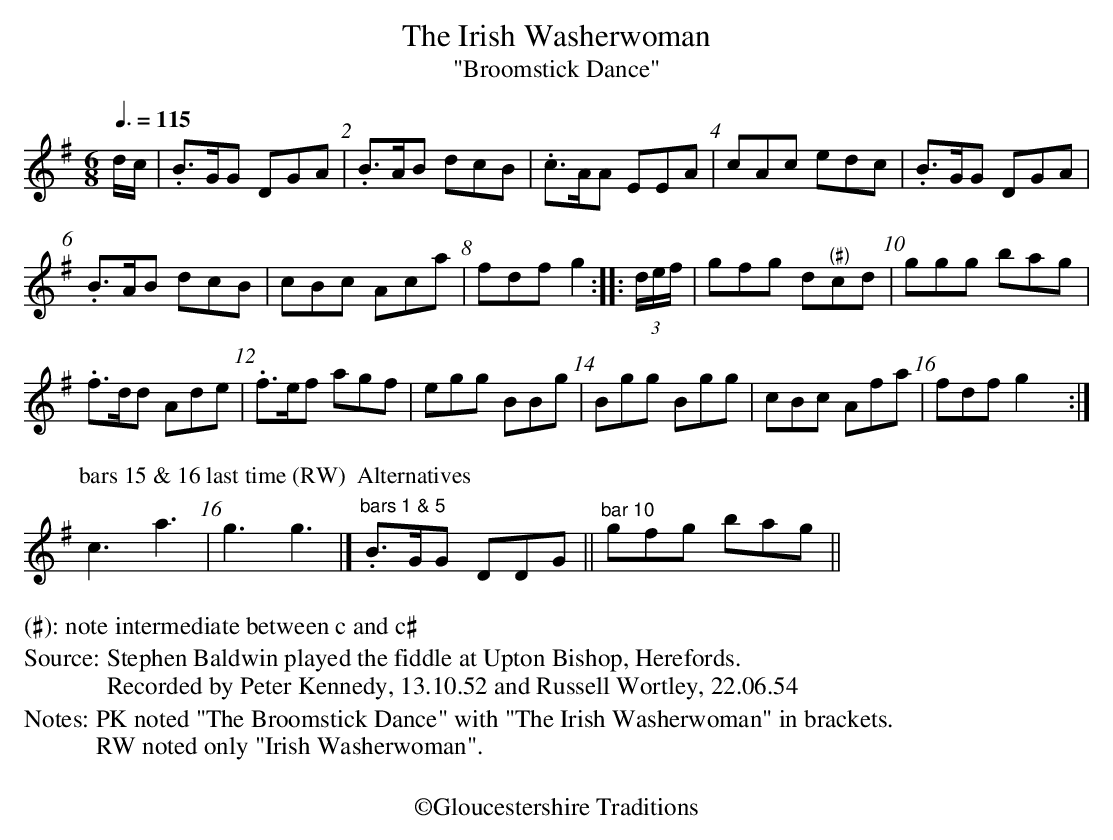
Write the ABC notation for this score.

X:1
T:Irish Washerwoman, The
T:"Broomstick Dance"
Q:3/8=115
M:6/8
L:1/8
K:G
d/c/ | .B>GG DGA | .B>AB dcB | .c>AA EEA | cAc edc | .B>GG DGA |
.B>AB dcB | cBc Aca  | fdf g2 :: (3d/e/f/ | gfg d"^(\201)"cd | ggg bag |
.f>dd Ade  | .f>ef agf | egg BBg | Bgg Bgg | cBc Afa |\
 fdf g2x :|
[P:bars 15 & 16 last time (RW)]c3 a3 | g3 g3 |]\
[P:Alternatives]"^bars 1 & 5"
.B>GG DDG ||"^bar 10"gfg bag||
